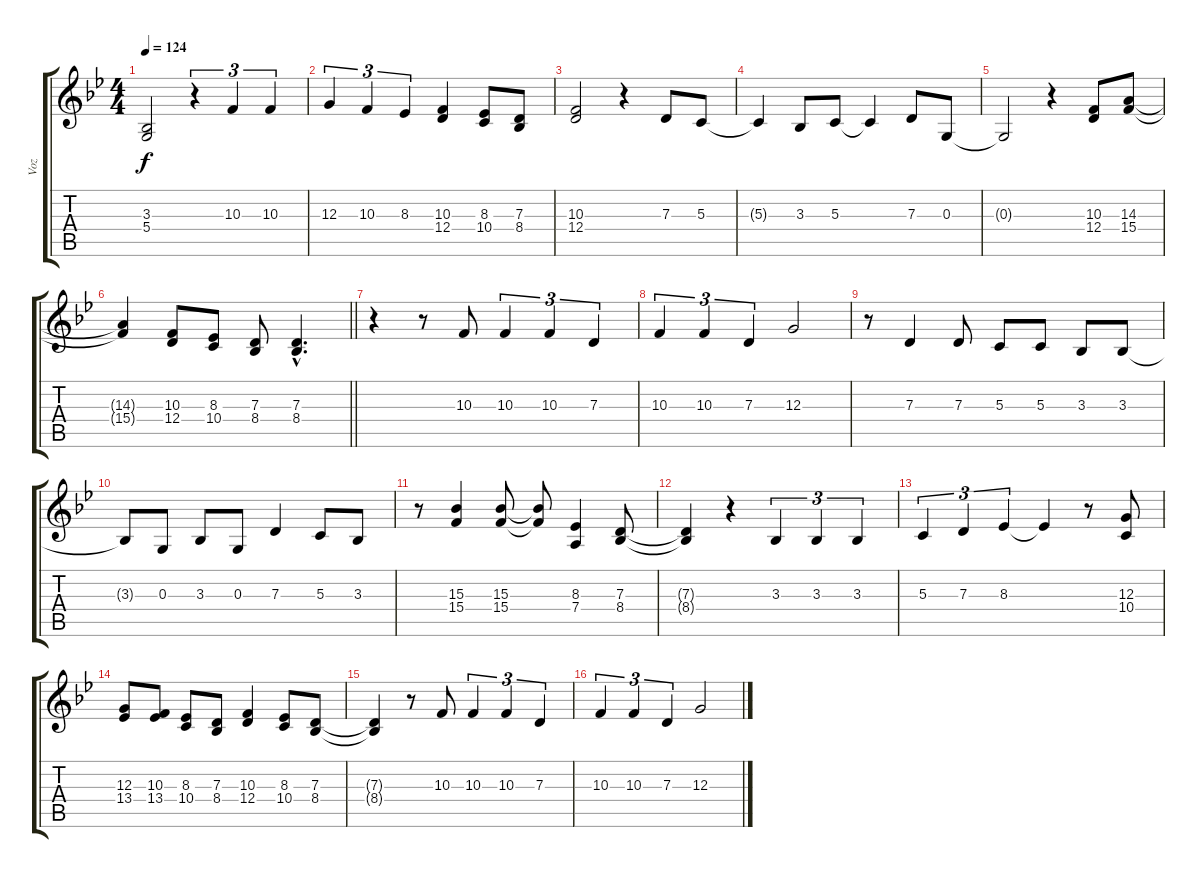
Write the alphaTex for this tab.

\track ("Voz" "Voz") {instrument lead6voice}
\staff {score tabs}
\tuning (E4 B3 G3 D3 A2 E2) {hide}
\ts (4 4)
\tempo 124
\clef g2
\ks bb
(3.3{t} 5.4{t}).2{dy f} r.4{tu (3 2)} 10.3.4{tu (3 2)} 10.3.4{tu (3 2)} |
12.3.4{tu (3 2)} 10.3.4{tu (3 2)} 8.3.4{tu (3 2)} (10.3 12.4).4 (8.3 10.4).8 (7.3 8.4).8 |
(10.3 12.4).2 r.4 7.3.8 5.3.8 |
5.3{t}.4 3.3.8 5.3.8 5.3{t}.4 7.3.8 0.3.8 |
0.3{t}.2 r.4 (10.3 12.4).8 (14.3 15.4).8 |
\barLineRight lightlight
(14.3{t} 15.4{t}).4 (10.3 12.4).8 (8.3 10.4).8 (7.3 8.4).8 (7.3{hac} 8.4{hac}).4{d} |
r.4 r.8 10.3.8 10.3.4{tu (3 2)} 10.3.4{tu (3 2)} 7.3.4{tu (3 2)} |
10.3.4{tu (3 2)} 10.3.4{tu (3 2)} 7.3.4{tu (3 2)} 12.3.2 |
r.8 7.3.4 7.3.8 5.3.8 5.3.8 3.3.8 3.3.8 |
3.3{t}.8 0.3.8 3.3.8 0.3.8 7.3.4 5.3.8 3.3.8 |
r.8 (15.3 15.4).4 (15.3 15.4).8 (15.3{t} 15.4{t}).8 (8.3 7.4).4 (7.3 8.4).8 |
(7.3{t} 8.4{t}).4 r.4 3.3.4{tu (3 2)} 3.3.4{tu (3 2)} 3.3.4{tu (3 2)} |
5.3.4{tu (3 2)} 7.3.4{tu (3 2)} 8.3.4{tu (3 2)} 8.3{t}.4 r.8 (12.3 10.4).8 |
(12.3 13.4).8 (10.3 13.4).8 (8.3 10.4).8 (7.3 8.4).8 (10.3 12.4).4 (8.3 10.4).8 (7.3 8.4).8 |
(7.3{t} 8.4{t}).4 r.8 10.3.8 10.3.4{tu (3 2)} 10.3.4{tu (3 2)} 7.3.4{tu (3 2)} |
10.3.4{tu (3 2)} 10.3.4{tu (3 2)} 7.3.4{tu (3 2)} 12.3.2
